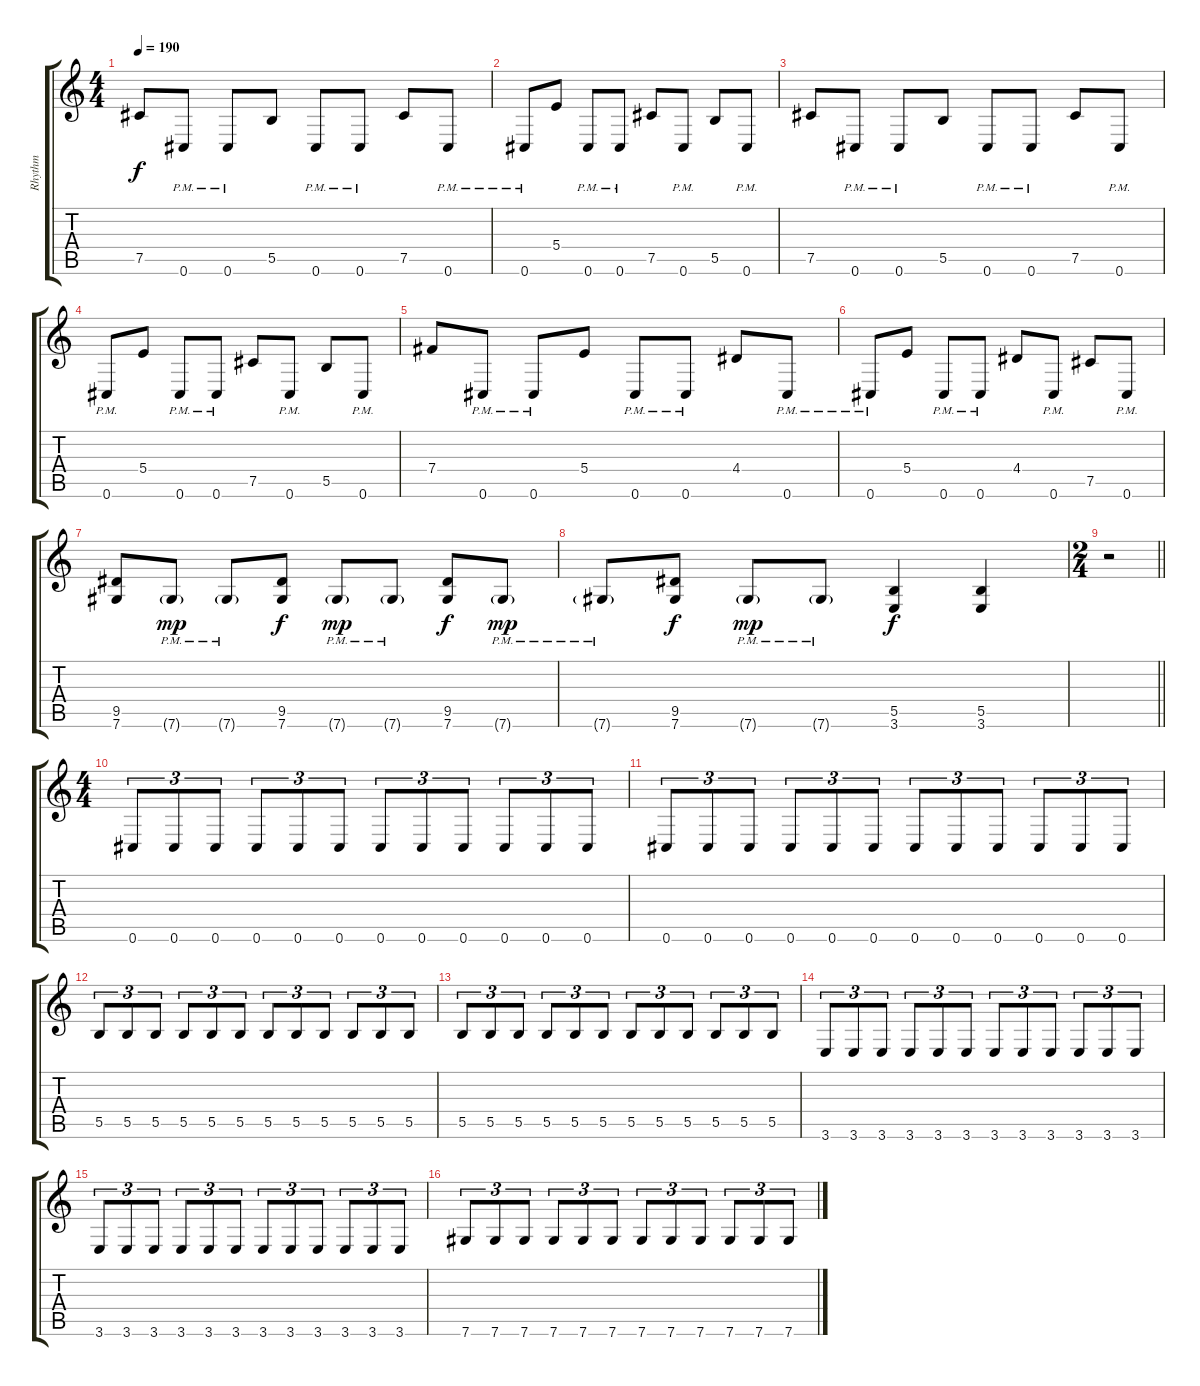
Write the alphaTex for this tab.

\track ("Rhythm" "Rhythm") {instrument distortionguitar}
\staff {score tabs}
\tuning (Db4 Ab3 E3 B2 Gb2 Db2) {hide}
\ts (4 4)
\tempo 190
\clef g2
\ks c
7.5.8{dy f} 0.6{pm}.8 0.6{pm}.8 5.5.8 0.6{pm}.8 0.6{pm}.8 7.5.8 0.6{pm}.8 |
0.6{pm}.8 5.4.8 0.6{pm}.8 0.6{pm}.8 7.5.8 0.6{pm}.8 5.5.8 0.6{pm}.8 |
7.5.8 0.6{pm}.8 0.6{pm}.8 5.5.8 0.6{pm}.8 0.6{pm}.8 7.5.8 0.6{pm}.8 |
0.6{pm}.8 5.4.8 0.6{pm}.8 0.6{pm}.8 7.5.8 0.6{pm}.8 5.5.8 0.6{pm}.8 |
7.4.8 0.6{pm}.8 0.6{pm}.8 5.4.8 0.6{pm}.8 0.6{pm}.8 4.4.8 0.6{pm}.8 |
0.6{pm}.8 5.4.8 0.6{pm}.8 0.6{pm}.8 4.4.8 0.6{pm}.8 7.5.8 0.6{pm}.8 |
(9.5 7.6).8 7.6{g pm}.8{dy mp} 7.6{g pm}.8 (9.5 7.6).8{dy f} 7.6{g pm}.8{dy mp} 7.6{g pm}.8 (9.5 7.6).8{dy f} 7.6{g pm}.8{dy mp} |
7.6{g pm}.8 (9.5 7.6).8{dy f} 7.6{g pm}.8{dy mp} 7.6{g pm}.8 (5.5 3.6).4{dy f} (5.5 3.6).4 |
\ts (2 4)
\barLineRight lightlight
r.2 |
\ts (4 4)
0.6.8{tu (3 2)} 0.6.8{tu (3 2)} 0.6.8{tu (3 2)} 0.6.8{tu (3 2)} 0.6.8{tu (3 2)} 0.6.8{tu (3 2)} 0.6.8{tu (3 2)} 0.6.8{tu (3 2)} 0.6.8{tu (3 2)} 0.6.8{tu (3 2)} 0.6.8{tu (3 2)} 0.6.8{tu (3 2)} |
0.6.8{tu (3 2)} 0.6.8{tu (3 2)} 0.6.8{tu (3 2)} 0.6.8{tu (3 2)} 0.6.8{tu (3 2)} 0.6.8{tu (3 2)} 0.6.8{tu (3 2)} 0.6.8{tu (3 2)} 0.6.8{tu (3 2)} 0.6.8{tu (3 2)} 0.6.8{tu (3 2)} 0.6.8{tu (3 2)} |
5.5.8{tu (3 2)} 5.5.8{tu (3 2)} 5.5.8{tu (3 2)} 5.5.8{tu (3 2)} 5.5.8{tu (3 2)} 5.5.8{tu (3 2)} 5.5.8{tu (3 2)} 5.5.8{tu (3 2)} 5.5.8{tu (3 2)} 5.5.8{tu (3 2)} 5.5.8{tu (3 2)} 5.5.8{tu (3 2)} |
5.5.8{tu (3 2)} 5.5.8{tu (3 2)} 5.5.8{tu (3 2)} 5.5.8{tu (3 2)} 5.5.8{tu (3 2)} 5.5.8{tu (3 2)} 5.5.8{tu (3 2)} 5.5.8{tu (3 2)} 5.5.8{tu (3 2)} 5.5.8{tu (3 2)} 5.5.8{tu (3 2)} 5.5.8{tu (3 2)} |
3.6.8{tu (3 2)} 3.6.8{tu (3 2)} 3.6.8{tu (3 2)} 3.6.8{tu (3 2)} 3.6.8{tu (3 2)} 3.6.8{tu (3 2)} 3.6.8{tu (3 2)} 3.6.8{tu (3 2)} 3.6.8{tu (3 2)} 3.6.8{tu (3 2)} 3.6.8{tu (3 2)} 3.6.8{tu (3 2)} |
3.6.8{tu (3 2)} 3.6.8{tu (3 2)} 3.6.8{tu (3 2)} 3.6.8{tu (3 2)} 3.6.8{tu (3 2)} 3.6.8{tu (3 2)} 3.6.8{tu (3 2)} 3.6.8{tu (3 2)} 3.6.8{tu (3 2)} 3.6.8{tu (3 2)} 3.6.8{tu (3 2)} 3.6.8{tu (3 2)} |
7.6.8{tu (3 2)} 7.6.8{tu (3 2)} 7.6.8{tu (3 2)} 7.6.8{tu (3 2)} 7.6.8{tu (3 2)} 7.6.8{tu (3 2)} 7.6.8{tu (3 2)} 7.6.8{tu (3 2)} 7.6.8{tu (3 2)} 7.6.8{tu (3 2)} 7.6.8{tu (3 2)} 7.6.8{tu (3 2)}
